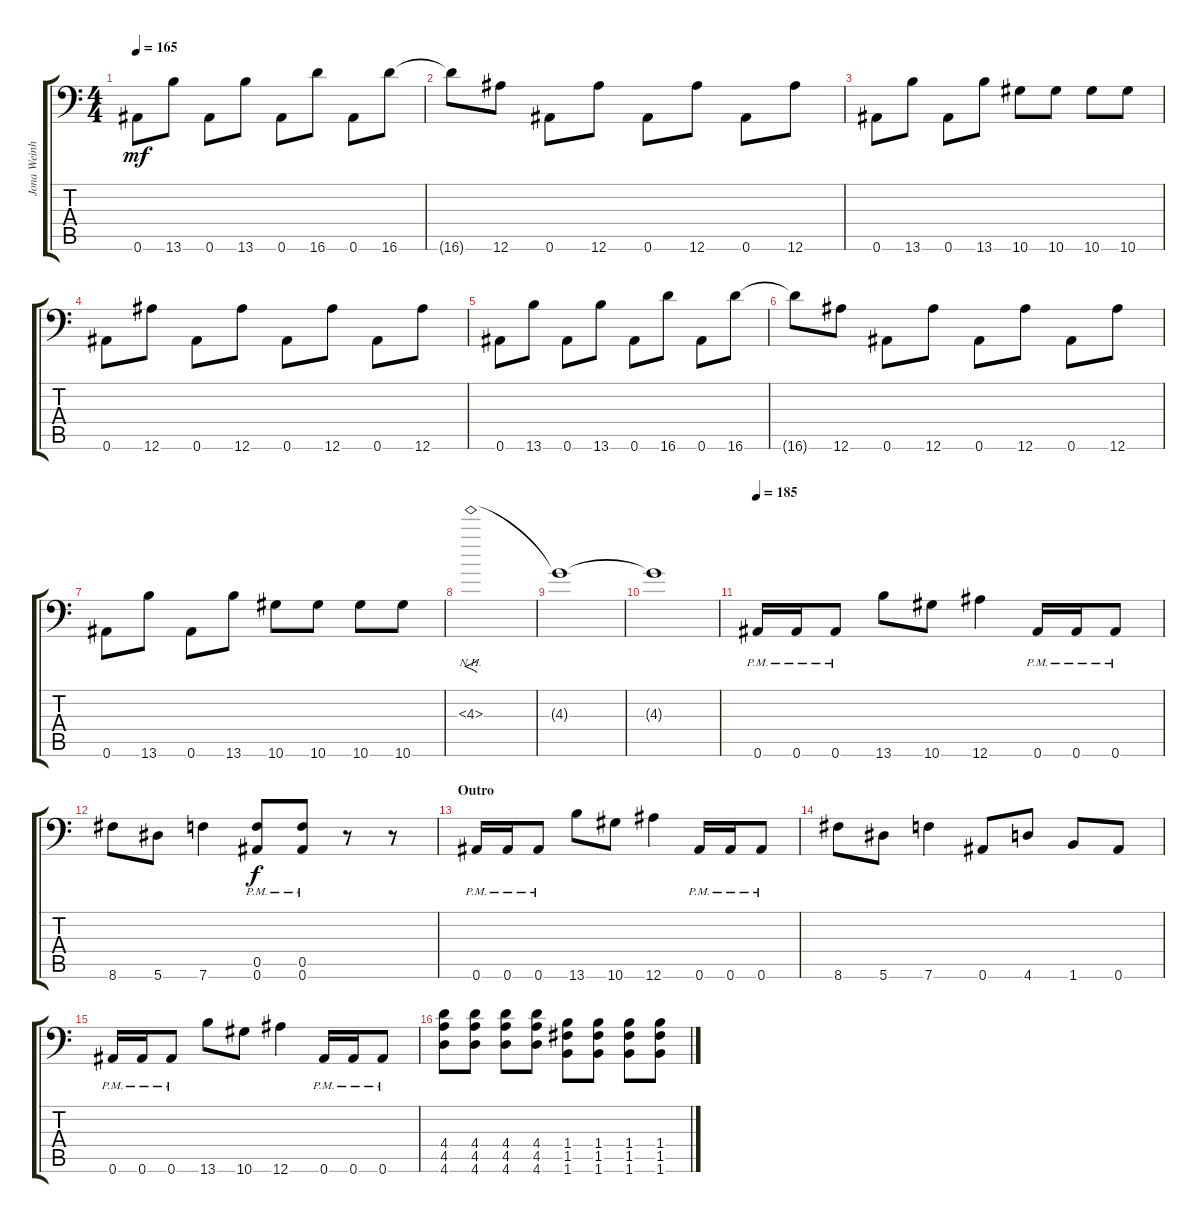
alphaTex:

\track ("Jona Weinhofen" "Jona Weinh") {instrument distortionguitar}
\staff {score tabs}
\tuning (C4 G3 Eb3 Bb2 F2 Bb1) {hide}
\ts (4 4)
\tempo 165
\clef f4
\ks c
0.6.8{dy mf} 13.6.8 0.6.8 13.6.8 0.6.8 16.6.8 0.6.8 16.6.8 |
16.6{t}.8 12.6.8 0.6.8 12.6.8 0.6.8 12.6.8 0.6.8 12.6.8 |
0.6.8 13.6.8 0.6.8 13.6.8 10.6.8 10.6.8 10.6.8 10.6.8 |
0.6.8 12.6.8 0.6.8 12.6.8 0.6.8 12.6.8 0.6.8 12.6.8 |
0.6.8 13.6.8 0.6.8 13.6.8 0.6.8 16.6.8 0.6.8 16.6.8 |
16.6{t}.8 12.6.8 0.6.8 12.6.8 0.6.8 12.6.8 0.6.8 12.6.8 |
0.6.8 13.6.8 0.6.8 13.6.8 10.6.8 10.6.8 10.6.8 10.6.8 |
4.3{nh}.1{f} |
4.3{t}.1 |
4.3{t}.1 |
\tempo 185
0.6{pm}.16 0.6{pm}.16 0.6{pm}.8 13.6.8 10.6.8 12.6.4 0.6{pm}.16 0.6{pm}.16 0.6{pm}.8 |
8.6.8 5.6.8 7.6.4 (0.5{pm} 0.6{pm}).8{dy f} (0.5{pm} 0.6{pm}).8 r.8 r.8 |
\section ("" "Outro")
0.6{pm}.16 0.6{pm}.16 0.6{pm}.8 13.6.8 10.6.8 12.6.4 0.6{pm}.16 0.6{pm}.16 0.6{pm}.8 |
8.6.8 5.6.8 7.6.4 0.6.8 4.6.8 1.6.8 0.6.8 |
0.6{pm}.16 0.6{pm}.16 0.6{pm}.8 13.6.8 10.6.8 12.6.4 0.6{pm}.16 0.6{pm}.16 0.6{pm}.8 |
(4.4 4.5 4.6).8 (4.4 4.5 4.6).8 (4.4 4.5 4.6).8 (4.4 4.5 4.6).8 (1.4 1.5 1.6).8 (1.4 1.5 1.6).8 (1.4 1.5 1.6).8 (1.4 1.5 1.6).8
